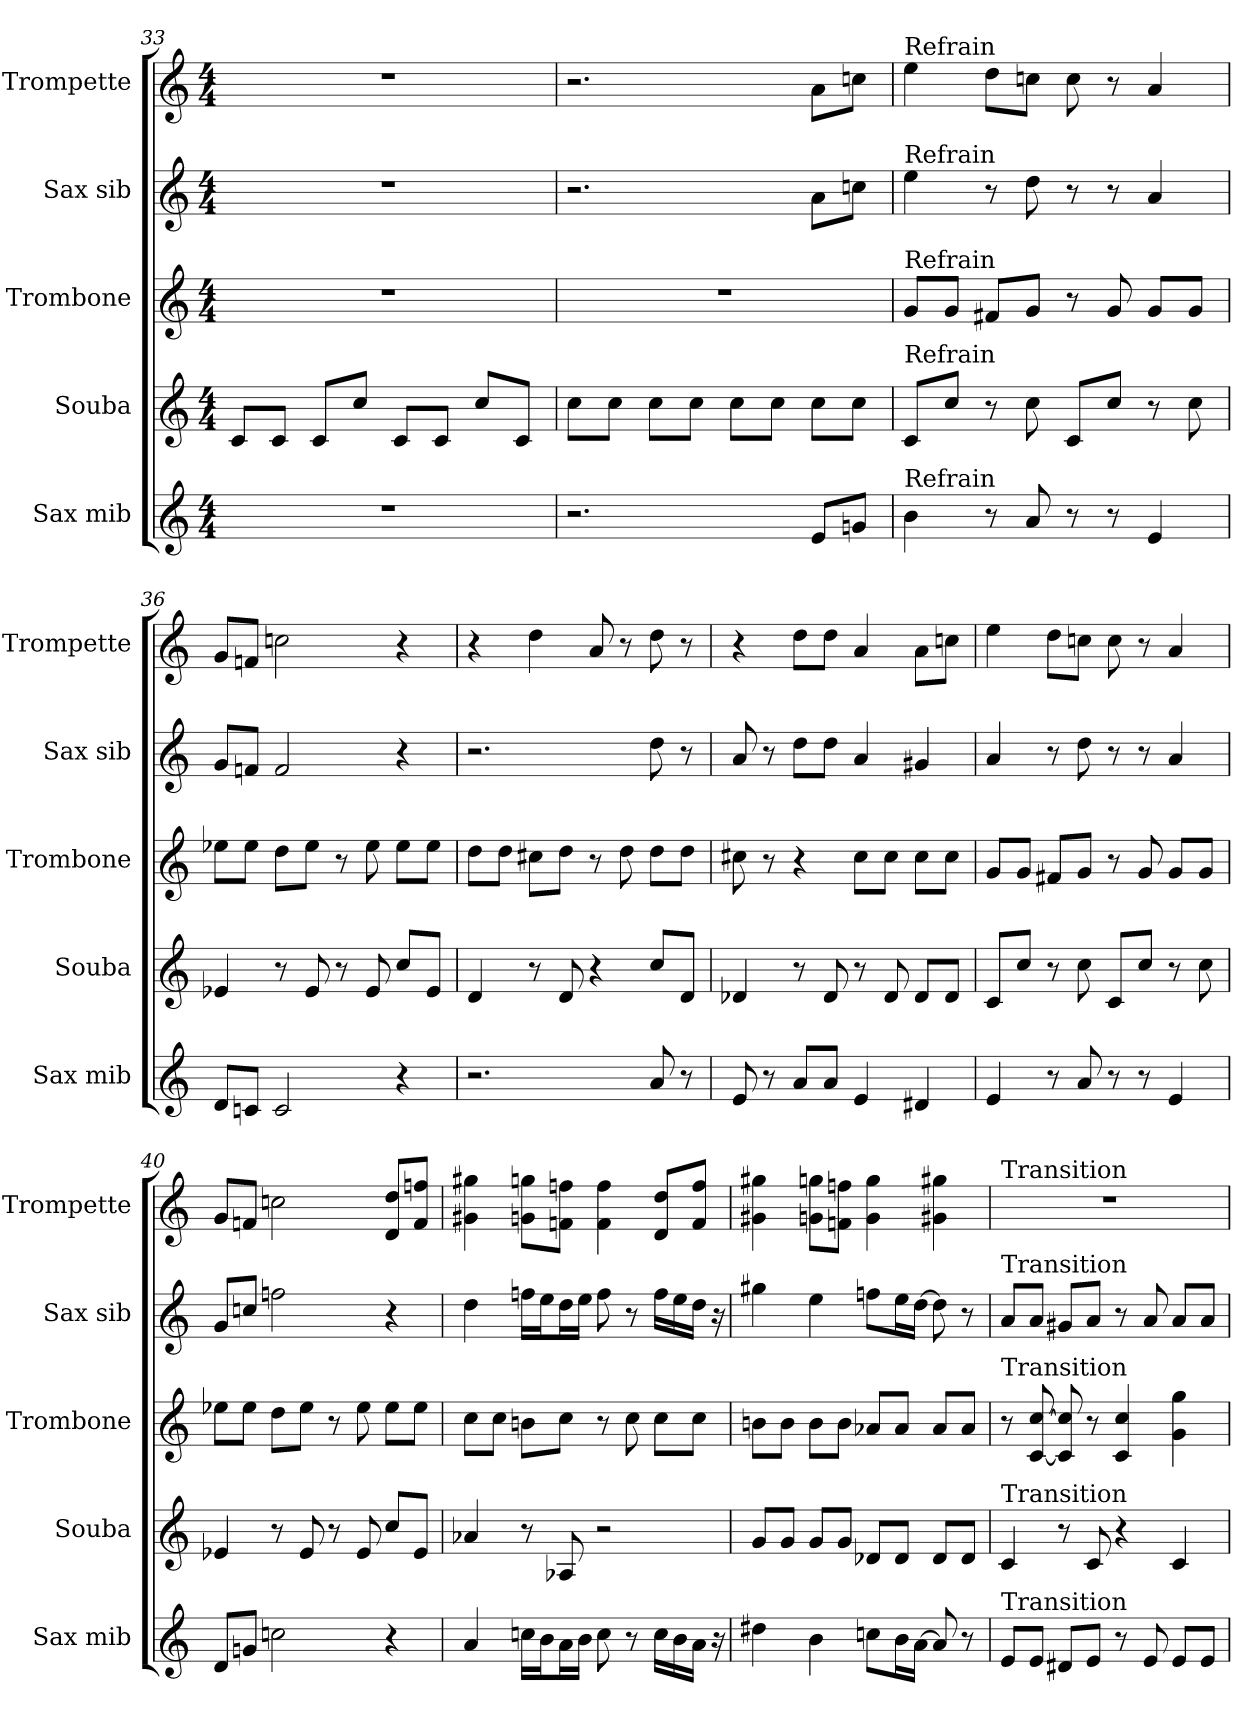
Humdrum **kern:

**kern	**kern	**kern	**kern	**kern
*part5	*part4	*part3	*part2	*part1
*staff5	*staff4	*staff3	*staff2	*staff1
*I"Sax mib	*I"Souba	*I"Trombone	*I"Sax sib	*I"Trompette
*I'Sax mib	*I'Souba	*I'Trombone	*I'Sax sib	*I'Trompette
*clefG2	*clefG2	*clefG2	*clefG2	*clefG2
*ITrd-2c-3	*ITrd15c26	*ITrd8c14	*ITrd1c2	*ITrd1c2
*M4/4	*M4/4	*M4/4	*M4/4	*M4/4
=33	=33	=33	=33	=33
1r	8CCL	1r	1r	1r
.	8CCJ	.	.	.
.	8CCL	.	.	.
.	8CJ	.	.	.
.	8CCL	.	.	.
.	8CCJ	.	.	.
.	8CL	.	.	.
.	8CCJ	.	.	.
=34	=34	=34	=34	=34
2.r	8CL	1r	2.r	2.r
.	8CJ	.	.	.
.	8CL	.	.	.
.	8CJ	.	.	.
.	8CL	.	.	.
.	8CJ	.	.	.
8gL	8CL	.	8gL	8gL
8b-J	8CJ	.	8b-J	8b-J
=35	=35	=35	=35	=35
!	!	!	!	!LO:TX:t=Refrain
!	!	!	!LO:TX:t=Refrain	!
!	!	!LO:TX:t=Refrain	!	!
!	!LO:TX:t=Refrain	!	!	!
!LO:TX:t=Refrain	!	!	!	!
4dd	8CCL	8GL	4dd	4dd
.	8CJ	8GJ	.	.
8r	8r	8F#XL	8r	8ccL
8cc	8C	8GJ	8cc	8b-J
8r	8CCL	8r	8r	8b-
8r	8CJ	8G	8r	8r
4g	8r	8GL	4g	4g
.	8C	8GJ	.	.
=36	=36	=36	=36	=36
8fL	4EE-	8e-L	8fL	8fL
8e-J	.	8e-J	8e-J	8e-J
2e-	8r	8dL	2e-	2b-
.	8EE-	8e-J	.	.
.	8r	8r	.	.
.	8EE-	8e-	.	.
4r	8CL	8e-L	4r	4r
.	8EE-J	8e-J	.	.
=37	=37	=37	=37	=37
2.r	4DD	8dL	2.r	4r
.	.	8dJ	.	.
.	8r	8c#XL	.	4cc
.	8DD	8dJ	.	.
.	4r	8r	.	8g
.	.	8d	.	8r
8cc	8CL	8dL	8cc	8cc
8r	8DDJ	8dJ	8r	8r
=38	=38	=38	=38	=38
8g	4DD-X	8c#X	8g	4r
8r	.	8r	8r	.
8ccL	8r	4r	8ccL	8ccL
8ccJ	8DD-	.	8ccJ	8ccJ
4g	8r	8c#L	4g	4g
.	8DD-	8c#J	.	.
4f#X	8DD-L	8c#L	4f#X	8gL
.	8DD-J	8c#J	.	8b-J
=39	=39	=39	=39	=39
4g	8CCL	8GL	4g	4dd
.	8CJ	8GJ	.	.
8r	8r	8F#XL	8r	8ccL
8cc	8C	8GJ	8cc	8b-J
8r	8CCL	8r	8r	8b-
8r	8CJ	8G	8r	8r
4g	8r	8GL	4g	4g
.	8C	8GJ	.	.
=40	=40	=40	=40	=40
8fL	4EE-	8e-L	8fL	8fL
8b-J	.	8e-J	8b-J	8e-J
2ee-	8r	8dL	2ee-	2b-
.	8EE-	8e-J	.	.
.	8r	8r	.	.
.	8EE-	8e-	.	.
4r	8CL	8e-L	4r	8c 8ccL
.	8EE-J	8e-J	.	8e- 8ee-J
=41	=41	=41	=41	=41
4cc	4AA-X	8cL	4cc	4f#X 4ff#X
.	.	8cJ	.	.
16ee-LL	8r	8BnL	16ee-LL	8fn 8ffnL
16ddJ	.	.	16ddJ	.
16ccL	8AAA-X	8cJ	16ccL	8e- 8ee-J
16ddJJ	.	.	16ddJJ	.
8ee-	2r	8r	8ee-	4e- 4ee-
8r	.	8c	8r	.
16ee-LL	.	8cL	16ee-LL	8c 8ccL
16dd	.	.	16dd	.
16ccJJ	.	8cJ	16ccJJ	8e- 8ee-J
16r	.	.	16r	.
=42	=42	=42	=42	=42
4ff#X	8GGL	8BnL	4ff#X	4f#X 4ff#X
.	8GGJ	8BJ	.	.
4dd	8GGL	8BL	4dd	8fn 8ffnL
.	8GGJ	8BJ	.	8e- 8ee-J
8ee-L	8DD-XL	8A-XL	8ee-L	4f 4ff
16ddL	8DD-J	8A-J	16ddL	.
[16ccJJ	.	.	[16ccJJ	.
8cc]	8DD-L	8A-L	8cc]	4f#X 4ff#X
8r	8DD-J	8A-J	8r	.
=43	=43	=43	=43	=43
!	!	!	!	!LO:TX:t=Transition
!	!	!	!LO:TX:t=Transition	!
!	!	!LO:TX:t=Transition	!	!
!	!LO:TX:t=Transition	!	!	!
!LO:TX:t=Transition	!	!	!	!
8gL	4CC	8r	8gL	1r
8gJ	.	[8C [8c	8gJ	.
8f#XL	8r	8C] 8c]	8f#XL	.
8gJ	8CC	8r	8gJ	.
8r	4r	4C 4c	8r	.
8g	.	.	8g	.
8gL	4CC	4G 4g	8gL	.
8gJ	.	.	8gJ	.
=	=	=	=	=
*-	*-	*-	*-	*-
